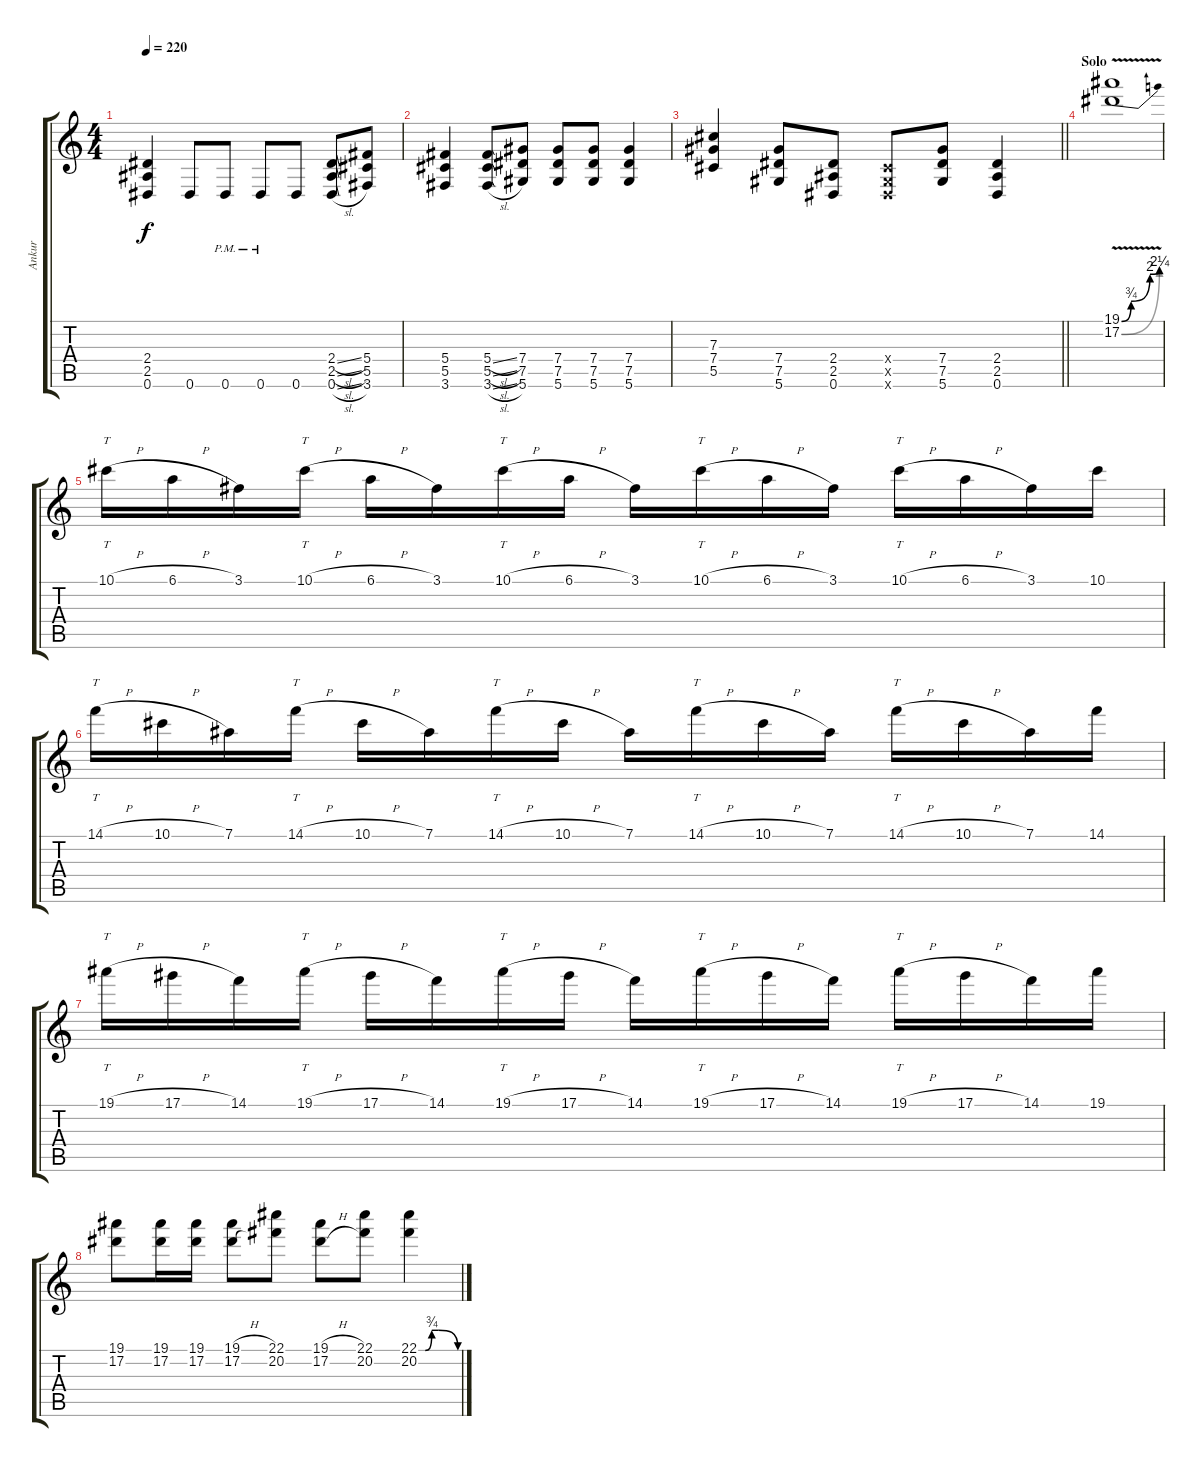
\track ("Ankur" "Ankur") {instrument overdrivenguitar}
\staff {score tabs}
\tuning (Eb4 Bb3 Gb3 Db3 Ab2 Eb2) {hide}
\ts (4 4)
\tempo 220
\clef g2
\ks c
(2.4 2.5 0.6).4{dy f} 0.6.8 0.6{pm}.8 0.6{pm}.8 0.6.8 (2.4{sl} 2.5{sl} 0.6{sl}).8 (5.4 5.5 3.6).8 |
(5.4 5.5 3.6).4 (5.4{sl} 5.5{sl} 3.6{sl}).8 (7.4 7.5 5.6).8 (7.4 7.5 5.6).8 (7.4 7.5 5.6).8 (7.4 7.5 5.6).4 |
\barLineRight lightlight
(7.3 7.4 5.5).4 (7.4 7.5 5.6).8 (2.4 2.5 0.6).8 (0.4{x} 0.5{x} 0.6{x}).8 (7.4 7.5 5.6).8 (2.4 2.5 0.6).4 |
\section ("" "Solo")
(19.1{be (custom 0 0 15 3 45 8 60 9) v} 17.2{be (bend 0 0 60 9)}).1 |
10.1{h}.16{tt} 6.1{h}.16 3.1.16 10.1{h}.16{tt} 6.1{h}.16 3.1.16 10.1{h}.16{tt} 6.1{h}.16 3.1.16 10.1{h}.16{tt} 6.1{h}.16 3.1.16 10.1{h}.16{tt} 6.1{h}.16 3.1.16 10.1.16 |
14.1{h}.16{tt} 10.1{h}.16 7.1.16 14.1{h}.16{tt} 10.1{h}.16 7.1.16 14.1{h}.16{tt} 10.1{h}.16 7.1.16 14.1{h}.16{tt} 10.1{h}.16 7.1.16 14.1{h}.16{tt} 10.1{h}.16 7.1.16 14.1.16 |
19.1{h}.16{tt} 17.1{h}.16 14.1.16 19.1{h}.16{tt} 17.1{h}.16 14.1.16 19.1{h}.16{tt} 17.1{h}.16 14.1.16 19.1{h}.16{tt} 17.1{h}.16 14.1.16 19.1{h}.16{tt} 17.1{h}.16 14.1.16 19.1.16 |
(19.1 17.2).8 (19.1 17.2).16 (19.1 17.2).16 (19.1{h} 17.2{h}).8 (22.1 20.2).8 (19.1{h} 17.2{h}).8 (22.1 20.2).8 (22.1{be (custom 0 0 10 0 20 3 30 3 60 0)} 20.2).4
